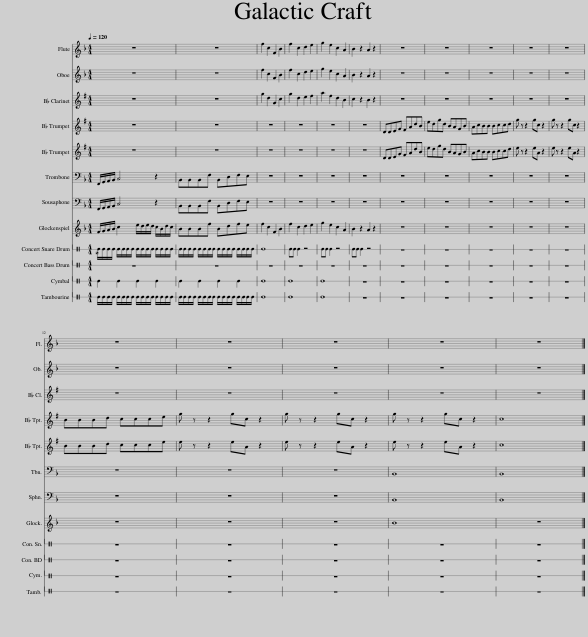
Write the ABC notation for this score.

X:1
%%score 1 2 3 4 5 6 7 8 9 10 11
L:1/8
Q:1/4=120
M:4/4
I:linebreak $
K:F
V:1 treble
V:2 treble
V:3 treble transpose=-2
V:4 treble transpose=-2
V:5 treble transpose=-2
V:6 bass
V:7 bass
V:8 treble transpose=24
V:9 perc stafflines=1
K:none
V:10 perc stafflines=1
K:none
V:11 perc stafflines=1
K:none
V:1
 z8 | z8 | f2 c2 F2 B2 | f2 c2 d2 e2 | g2 e2 c2 A2 | %5
 B2 z2 A2 z2 | z8 | z8 | z8 | z8 | %10
 z8 |$ z8 | z8 | z8 | z8 | %15
 z8 |] %16
V:2
 z8 | z8 | f2 c2 F2 B2 | f2 c2 d2 e2 | g2 e2 c2 A2 | %5
 B2 z2 A2 z2 | z8 | z8 | z8 | z8 | %10
 z8 |$ z8 | z8 | z8 | z8 | %15
 z8 |] %16
V:3
[K:G] z8 | z8 | g2 d2 G2 c2 | g2 d2 e2 f2 | a2 f2 d2 B2 | %5
 c2 z2 B2 z2 | z8 | z8 | z8 | z8 | %10
 z8 |$ z8 | z8 | z8 | z8 | %15
 z8 |] %16
V:4
[K:G] z8 | z8 | z8 | z8 | z8 | %5
 z8 | DDEG FAdB | edgd BAGB | AcBB Bccd | g z z2 gc z2 | %10
 g z z2 gc z2 |$ BBBd ccce | g z z2 gc z2 | g z z2 gc z2 | g z z2 gc z2 | %15
 c8 |] %16
V:5
[K:G] z8 | z8 | z8 | z8 | z8 | %5
 z8 | DDEG FAdB | edgd BAGB | AcBB Bccd | e z z2 eA z2 | %10
 e z z2 eA z2 |$ BBBd ccce | e z z2 eA z2 | e z z2 eA z2 | e z z2 eA z2 | %15
 c8 |] %16
V:6
 F,,/G,,/A,,/B,,/ C,4 z2 | B,,B,,B,,F, B,,D,F,E, | z8 | z8 | z8 | %5
 z8 | z8 | z8 | z8 | z8 | %10
 z8 |$ z8 | z8 | z8 | B,,8 | %15
 B,,8 |] %16
V:7
 F,,/G,,/A,,/B,,/ C,4 z2 | B,,B,,B,,F, B,,D,F,E, | z8 | z8 | z8 | %5
 z8 | z8 | z8 | z8 | z8 | %10
 z8 |$ z8 | z8 | z8 | B,,8 | %15
 B,,8 |] %16
V:8
 F/G/A/B/ c2 e/d/e/d/ c/B/d/c/ | BBBf Bdfe | f2 c2 F2 B2 | f2 c2 d2 e2 | g2 e2 c2 A2 | %5
 B2 z2 A2 z2 | z8 | z8 | z8 | z8 | %10
 z8 |$ z8 | z8 | z8 | B8 | %15
 z8 |] %16
V:9
[K:C] E/E/E/E/ E/E/E/E/ E/E/E/E/ E/E/E/E/ | E/E/E/E/ E/E/E/E/ E/E/E/E/ E/E/E/E/ | E8 | EE E2 z4 | EE E2 z4 | %5
 EE E2 z4 | z8 | z8 | z8 | z8 | %10
 z8 |$ z8 | z8 | z8 | z8 | %15
 z8 |] %16
V:10
[K:C] E2 E2 E2 E2 | E2 E2 E2 E2 | E8 | E8 | E8 | %5
 z8 | z8 | z8 | z8 | z8 | %10
 z8 |$ z8 | z8 | z8 | z8 | %15
 z8 |] %16
V:11
[K:C] E/E/E/E/ E/E/E/E/ E/E/E/E/ E/E/E/E/ | E/E/E/E/ E/E/E/E/ E/E/E/E/ E/E/E/E/ | E8 | E8 | E8 | %5
 z8 | z8 | z8 | z8 | z8 | %10
 z8 |$ z8 | z8 | z8 | z8 | %15
 z8 |] %16
